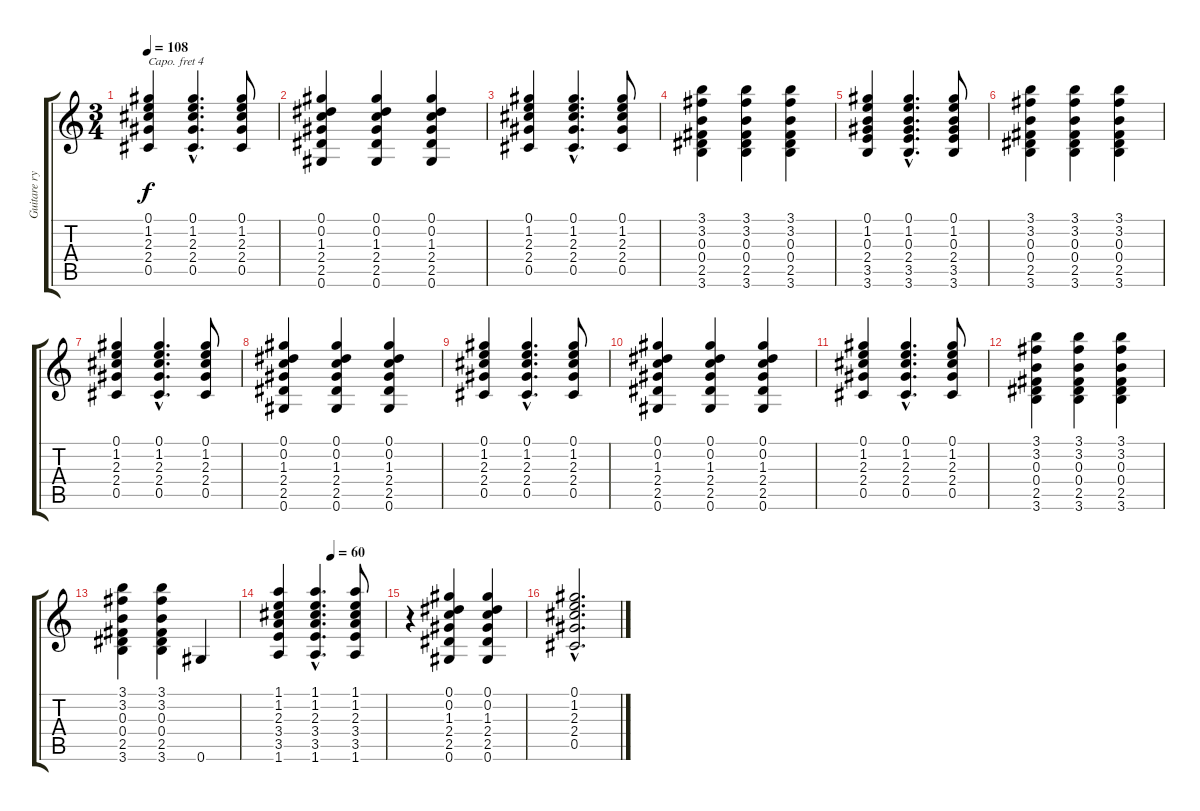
\track ("Guitare rythmique" "Guitare ry") {instrument acousticguitarnylon}
\staff {score tabs}
\capo 4
\tuning (E4 B3 G3 D3 A2 E2) {hide}
\ts (3 4)
\tempo 108
\clef g2
\ks c
(0.1 1.2 2.3 2.4 0.5).4{dy f} (0.1{hac} 1.2{hac} 2.3{hac} 2.4{hac} 0.5{hac}).4{d} (0.1 1.2 2.3 2.4 0.5).8 |
(0.1 0.2 1.3 2.4 2.5 0.6).4 (0.1 0.2 1.3 2.4 2.5 0.6).4 (0.1 0.2 1.3 2.4 2.5 0.6).4 |
(0.1 1.2 2.3 2.4 0.5).4 (0.1{hac} 1.2{hac} 2.3{hac} 2.4{hac} 0.5{hac}).4{d} (0.1 1.2 2.3 2.4 0.5).8 |
(3.1 3.2 0.3 0.4 2.5 3.6).4 (3.1 3.2 0.3 0.4 2.5 3.6).4 (3.1 3.2 0.3 0.4 2.5 3.6).4 |
(0.1 1.2 0.3 2.4 3.5 3.6).4 (0.1{hac} 1.2{hac} 0.3{hac} 2.4{hac} 3.5{hac} 3.6{hac}).4{d} (0.1 1.2 0.3 2.4 3.5 3.6).8 |
(3.1 3.2 0.3 0.4 2.5 3.6).4 (3.1 3.2 0.3 0.4 2.5 3.6).4 (3.1 3.2 0.3 0.4 2.5 3.6).4 |
(0.1 1.2 2.3 2.4 0.5).4 (0.1{hac} 1.2{hac} 2.3{hac} 2.4{hac} 0.5{hac}).4{d} (0.1 1.2 2.3 2.4 0.5).8 |
(0.1 0.2 1.3 2.4 2.5 0.6).4 (0.1 0.2 1.3 2.4 2.5 0.6).4 (0.1 0.2 1.3 2.4 2.5 0.6).4 |
(0.1 1.2 2.3 2.4 0.5).4 (0.1{hac} 1.2{hac} 2.3{hac} 2.4{hac} 0.5{hac}).4{d} (0.1 1.2 2.3 2.4 0.5).8 |
(0.1 0.2 1.3 2.4 2.5 0.6).4 (0.1 0.2 1.3 2.4 2.5 0.6).4 (0.1 0.2 1.3 2.4 2.5 0.6).4 |
(0.1 1.2 2.3 2.4 0.5).4 (0.1{hac} 1.2{hac} 2.3{hac} 2.4{hac} 0.5{hac}).4{d} (0.1 1.2 2.3 2.4 0.5).8 |
(3.1 3.2 0.3 0.4 2.5 3.6).4 (3.1 3.2 0.3 0.4 2.5 3.6).4 (3.1 3.2 0.3 0.4 2.5 3.6).4 |
(3.1 3.2 0.3 0.4 2.5 3.6).4 (3.1 3.2 0.3 0.4 2.5 3.6).4 0.6.4 |
\tempo (60 0.5)
(1.1 1.2 2.3 3.4 3.5 1.6).4 (1.1{hac} 1.2{hac} 2.3{hac} 3.4{hac} 3.5{hac} 1.6{hac}).4{d} (1.1 1.2 2.3 3.4 3.5 1.6).8 |
r.4 (0.1 0.2 1.3 2.4 2.5 0.6).4 (0.1 0.2 1.3 2.4 2.5 0.6).4 |
(0.1{hac} 1.2{hac} 2.3{hac} 2.4{hac} 0.5{hac}).2{d}
